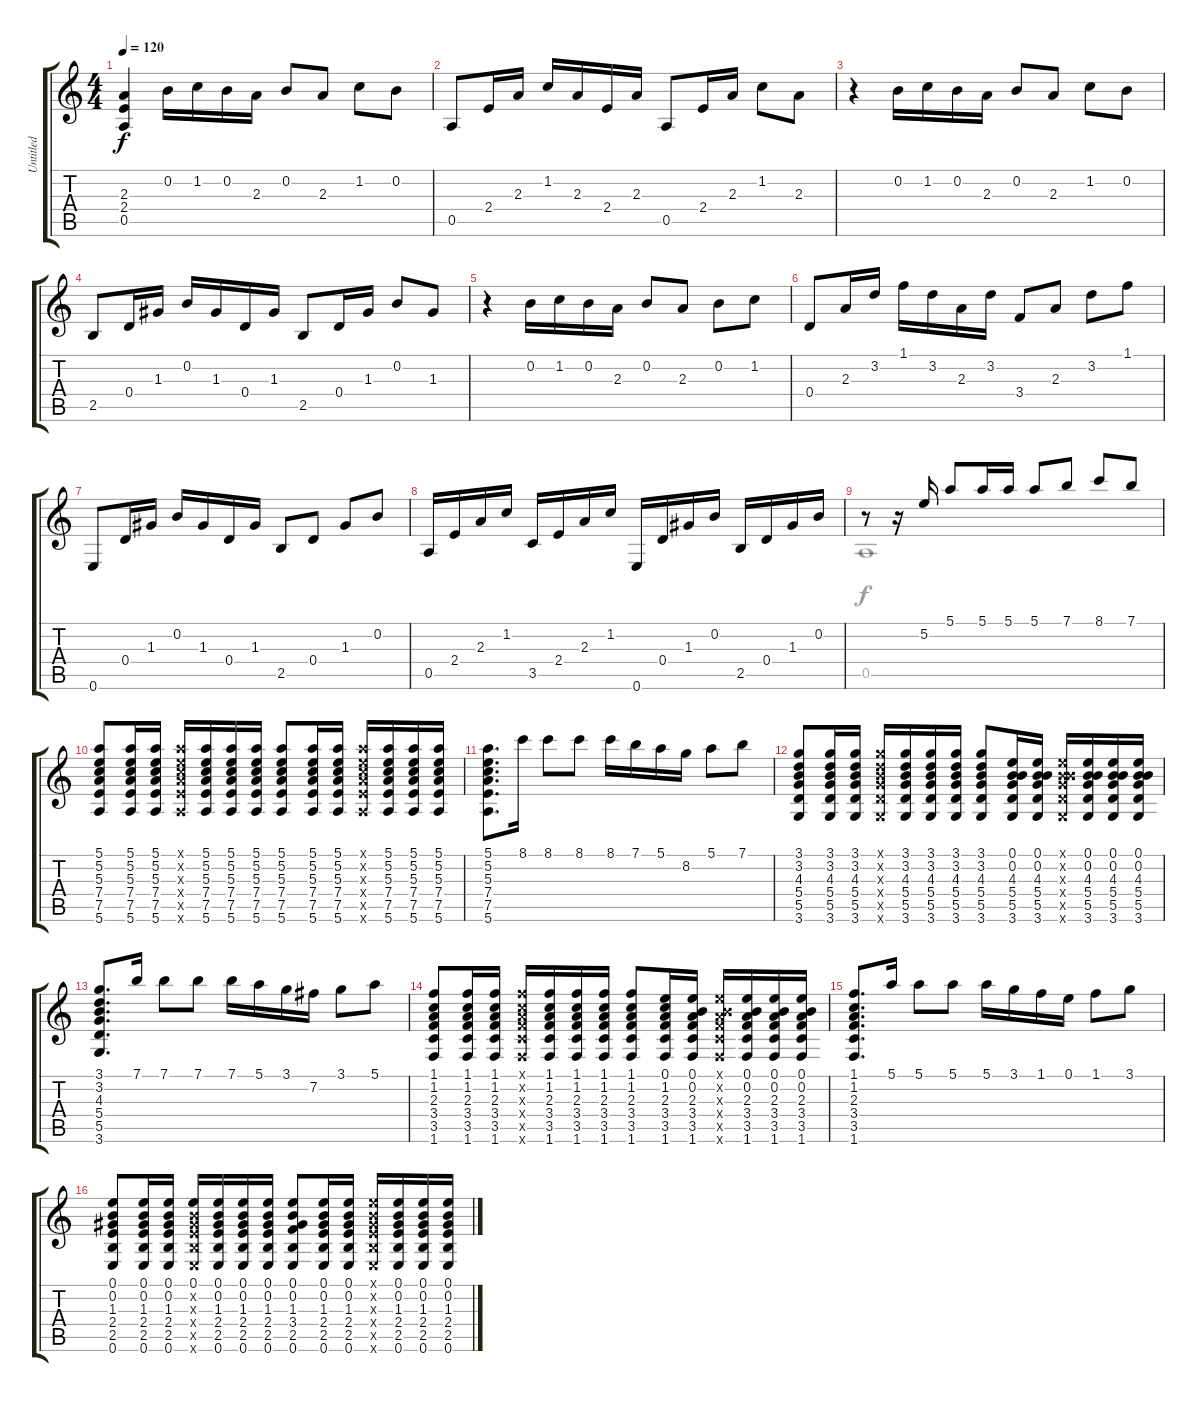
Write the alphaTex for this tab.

\track ("Untitled" "Untitled") {instrument acousticguitarnylon}
\staff {score tabs}
\tuning (E4 B3 G3 D3 A2 E2) {hide}
\voice
\ts (4 4)
\tempo 120
\clef g2
\ks c
(2.3 2.4 0.5).4{dy f} 0.2.16 1.2.16 0.2.16 2.3.16 0.2.8 2.3.8 1.2.8 0.2.8 |
0.5.8 2.4.16 2.3.16 1.2.16 2.3.16 2.4.16 2.3.16 0.5.8 2.4.16 2.3.16 1.2.8 2.3.8 |
r.4 0.2.16 1.2.16 0.2.16 2.3.16 0.2.8 2.3.8 1.2.8 0.2.8 |
2.5.8 0.4.16 1.3.16 0.2.16 1.3.16 0.4.16 1.3.16 2.5.8 0.4.16 1.3.16 0.2.8 1.3.8 |
r.4 0.2.16 1.2.16 0.2.16 2.3.16 0.2.8 2.3.8 0.2.8 1.2.8 |
0.4.8 2.3.16 3.2.16 1.1.16 3.2.16 2.3.16 3.2.16 3.4.8 2.3.8 3.2.8 1.1.8 |
0.6.8 0.4.16 1.3.16 0.2.16 1.3.16 0.4.16 1.3.16 2.5.8 0.4.8 1.3.8 0.2.8 |
0.5.16 2.4.16 2.3.16 1.2.16 3.5.16 2.4.16 2.3.16 1.2.16 0.6.16 0.4.16 1.3.16 0.2.16 2.5.16 0.4.16 1.3.16 0.2.16 |
r.8 r.16 5.2.16 5.1.8 5.1.16 5.1.16 5.1.8 7.1.8 8.1.8 7.1.8 |
(5.1 5.2 5.3 7.4 7.5 5.6).8 (5.1 5.2 5.3 7.4 7.5 5.6).16 (5.1 5.2 5.3 7.4 7.5 5.6).16 (5.1{x} 5.2{x} 5.3{x} 7.4{x} 7.5{x} 5.6{x}).16 (5.1 5.2 5.3 7.4 7.5 5.6).16 (5.1 5.2 5.3 7.4 7.5 5.6).16 (5.1 5.2 5.3 7.4 7.5 5.6).16 (5.1 5.2 5.3 7.4 7.5 5.6).8 (5.1 5.2 5.3 7.4 7.5 5.6).16 (5.1 5.2 5.3 7.4 7.5 5.6).16 (5.1{x} 5.2{x} 5.3{x} 7.4{x} 7.5{x} 5.6{x}).16 (5.1 5.2 5.3 7.4 7.5 5.6).16 (5.1 5.2 5.3 7.4 7.5 5.6).16 (5.1 5.2 5.3 7.4 7.5 5.6).16 |
(5.1 5.2 5.3 7.4 7.5 5.6).8{d} 8.1.16 8.1.8 8.1.8 8.1.16 7.1.16 5.1.16 8.2.16 5.1.8 7.1.8 |
(3.1 3.2 4.3 5.4 5.5 3.6).8 (3.1 3.2 4.3 5.4 5.5 3.6).16 (3.1 3.2 4.3 5.4 5.5 3.6).16 (3.1{x} 3.2{x} 4.3{x} 5.4{x} 5.5{x} 3.6{x}).16 (3.1 3.2 4.3 5.4 5.5 3.6).16 (3.1 3.2 4.3 5.4 5.5 3.6).16 (3.1 3.2 4.3 5.4 5.5 3.6).16 (3.1 3.2 4.3 5.4 5.5 3.6).8 (0.1 0.2 4.3 5.4 5.5 3.6).16 (0.1 0.2 4.3 5.4 5.5 3.6).16 (0.1{x} 0.2{x} 4.3{x} 5.4{x} 5.5{x} 3.6{x}).16 (0.1 0.2 4.3 5.4 5.5 3.6).16 (0.1 0.2 4.3 5.4 5.5 3.6).16 (0.1 0.2 4.3 5.4 5.5 3.6).16 |
(3.1 3.2 4.3 5.4 5.5 3.6).8{d} 7.1.16 7.1.8 7.1.8 7.1.16 5.1.16 3.1.16 7.2.16 3.1.8 5.1.8 |
(1.1 1.2 2.3 3.4 3.5 1.6).8 (1.1 1.2 2.3 3.4 3.5 1.6).16 (1.1 1.2 2.3 3.4 3.5 1.6).16 (1.1{x} 1.2{x} 2.3{x} 3.4{x} 3.5{x} 1.6{x}).16 (1.1 1.2 2.3 3.4 3.5 1.6).16 (1.1 1.2 2.3 3.4 3.5 1.6).16 (1.1 1.2 2.3 3.4 3.5 1.6).16 (1.1 1.2 2.3 3.4 3.5 1.6).8 (0.1 1.2 2.3 3.4 3.5 1.6).16 (0.1 0.2 2.3 3.4 3.5 1.6).16 (0.1{x} 0.2{x} 2.3{x} 3.4{x} 3.5{x} 1.6{x}).16 (0.1 0.2 2.3 3.4 3.5 1.6).16 (0.1 0.2 2.3 3.4 3.5 1.6).16 (0.1 0.2 2.3 3.4 3.5 1.6).16 |
(1.1 1.2 2.3 3.4 3.5 1.6).8{d} 5.1.16 5.1.8 5.1.8 5.1.16 3.1.16 1.1.16 0.1.16 1.1.8 3.1.8 |
(0.1 0.2 1.3 2.4 2.5 0.6).8 (0.1 0.2 1.3 2.4 2.5 0.6).16 (0.1 0.2 1.3 2.4 2.5 0.6).16 (0.1 0.2{x} 1.3{x} 2.4{x} 2.5{x} 0.6{x}).16 (0.1 0.2 1.3 2.4 2.5 0.6).16 (0.1 0.2 1.3 2.4 2.5 0.6).16 (0.1 0.2 1.3 2.4 2.5 0.6).16 (0.1 0.2 1.3 3.4 2.5 0.6).8 (0.1 0.2 1.3 2.4 2.5 0.6).16 (0.1 0.2 1.3 2.4 2.5 0.6).16 (0.1{x} 0.2{x} 1.3{x} 2.4{x} 2.5{x} 0.6{x}).16 (0.1 0.2 1.3 2.4 2.5 0.6).16 (0.1 0.2 1.3 2.4 2.5 0.6).16 (0.1 0.2 1.3 2.4 2.5 0.6).16
\voice
\clef g2
\ottava regular
\simile none
\ks c
|
|
|
|
|
|
|
|
0.5.1 |
|
|
|
|
|
|
